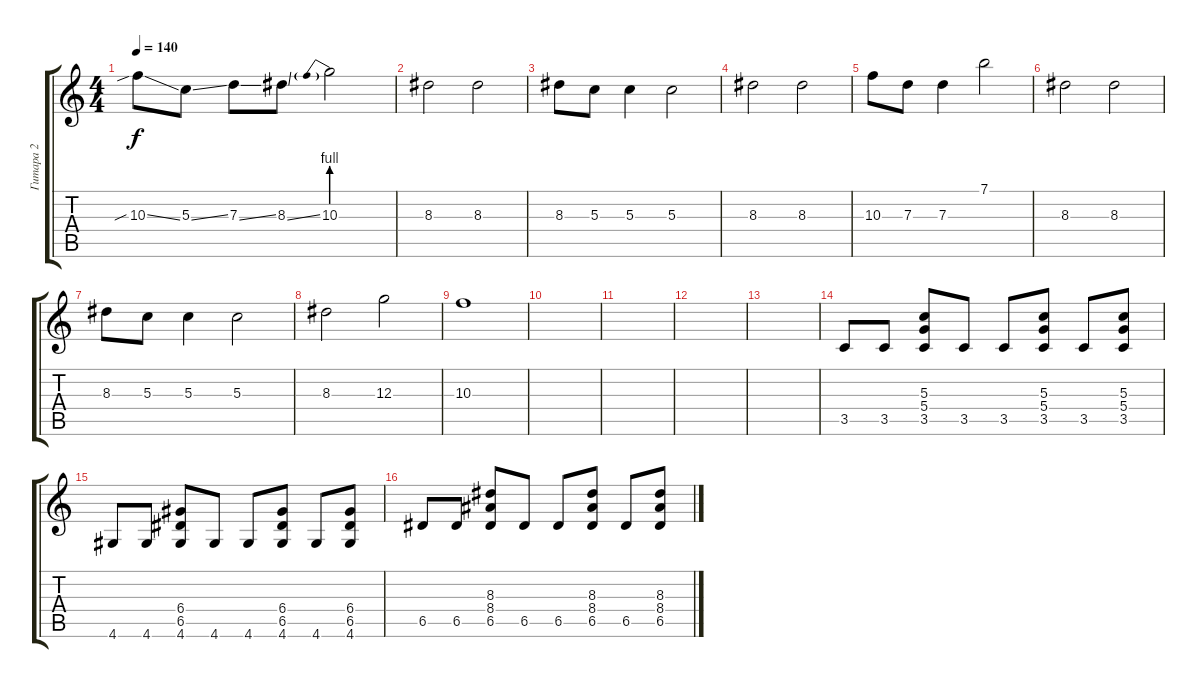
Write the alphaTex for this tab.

\track ("Гитара 2" "Гитара 2") {instrument distortionguitar}
\staff {score tabs}
\tuning (E4 B3 G3 D3 A2 E2) {hide}
\ts (4 4)
\tempo 140
\clef g2
\ks c
10.3{sib ss}.8{dy f} 5.3{ss}.8 7.3{ss}.8 8.3{ss}.8 10.3{be (prebend 0 4 60 4)}.2 |
8.3.2 8.3.2 |
8.3.8 5.3.8 5.3.4 5.3.2 |
8.3.2 8.3.2 |
10.3.8 7.3.8 7.3.4 7.1.2 |
8.3.2 8.3.2 |
8.3.8 5.3.8 5.3.4 5.3.2 |
8.3.2 12.3.2 |
10.3.1 |
|
|
|
|
3.5.8 3.5.8 (5.3 5.4 3.5).8 3.5.8 3.5.8 (5.3 5.4 3.5).8 3.5.8 (5.3 5.4 3.5).8 |
4.6.8 4.6.8 (6.4 6.5 4.6).8 4.6.8 4.6.8 (6.4 6.5 4.6).8 4.6.8 (6.4 6.5 4.6).8 |
6.5.8 6.5.8 (8.3 8.4 6.5).8 6.5.8 6.5.8 (8.3 8.4 6.5).8 6.5.8 (8.3 8.4 6.5).8
